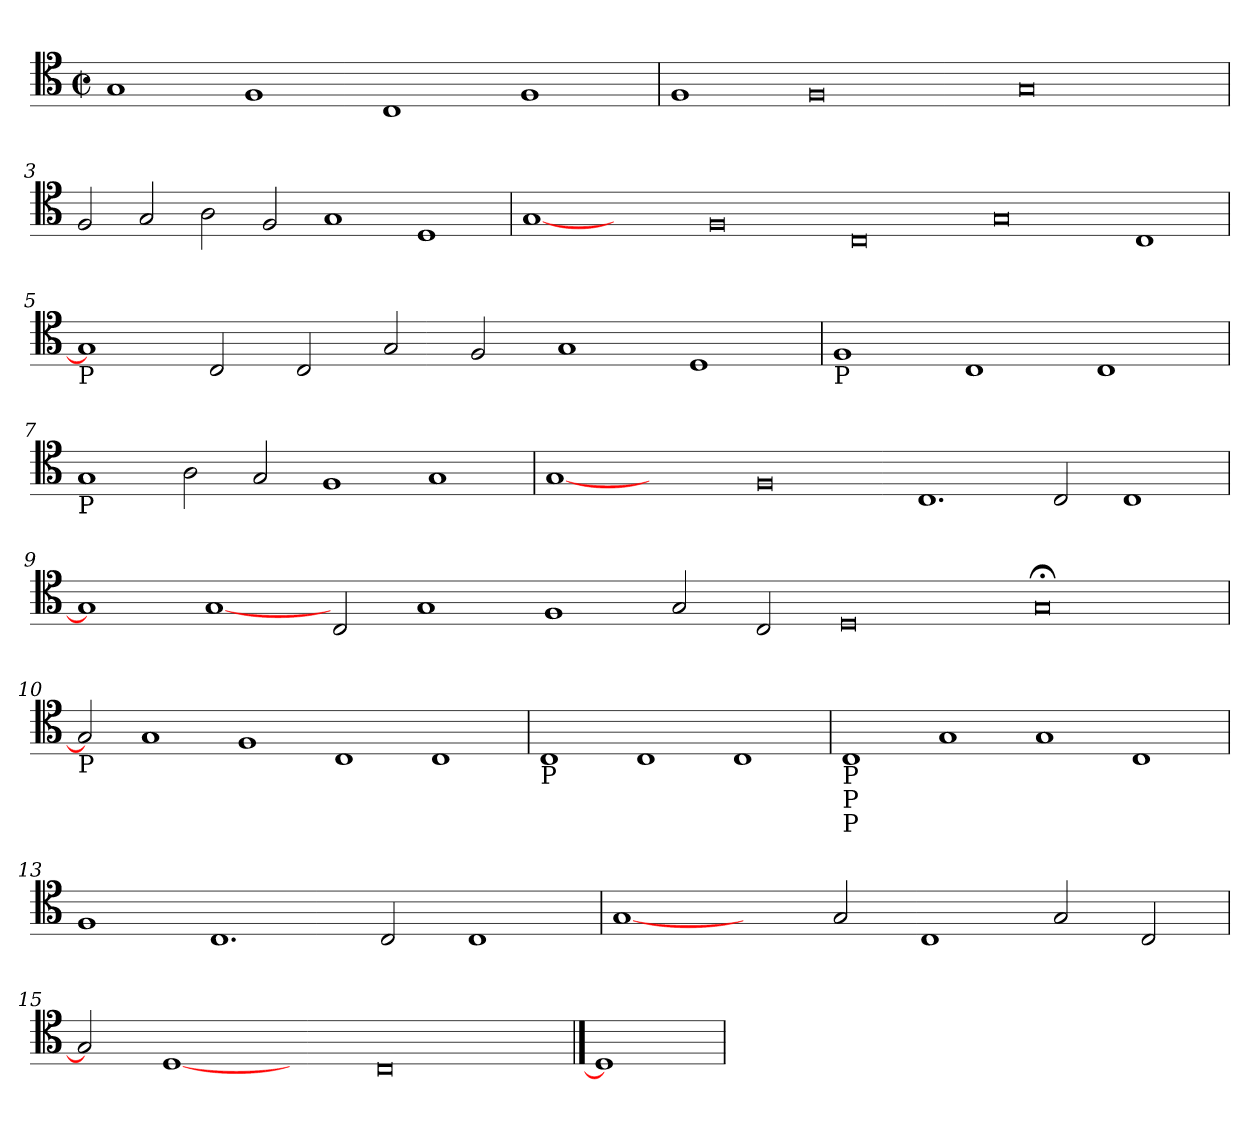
**kern
*part1
*staff1
*clefC4
*k[]
*M2/2
*met(c|)
=1
1G
1F
1C
1F
=2
1F
0F
0G
=3
2F/
2G/
2A\
2F/
1G
1D
=4
[1G
1ryy
0F
0C
0G
1C
=5
!LO:TX:b:t=P
1G]
2C/
2C/
2G/
2F/
1G
1D
=6
!LO:TX:b:t=P
1F
1C
1C
=7
!LO:TX:b:t=P
1G
2A\
2G/
1F
1G
=8
[1G
1ryy
0F
1.C
2C/
1C
=9
1G]
[1G
2C/
1G
1F
2G/
2C/
0D
0G;<
=10
!LO:TX:b:t=P
2G]
1G
1F
1C
1C
=11
!LO:TX:b:t=P
1C
1C
1C
=12
!LO:TX:b:t=P
!LO:TX:b:t=P
!LO:TX:b:t=P
1C
1G
1G
1C
=13
1F
1.C
2C/
1C
=14
[1G
2ryy
2G/
1C
2G/
2C/
=15
2G]
[1D
2ryy
0C
==16
1D]
=
*-
